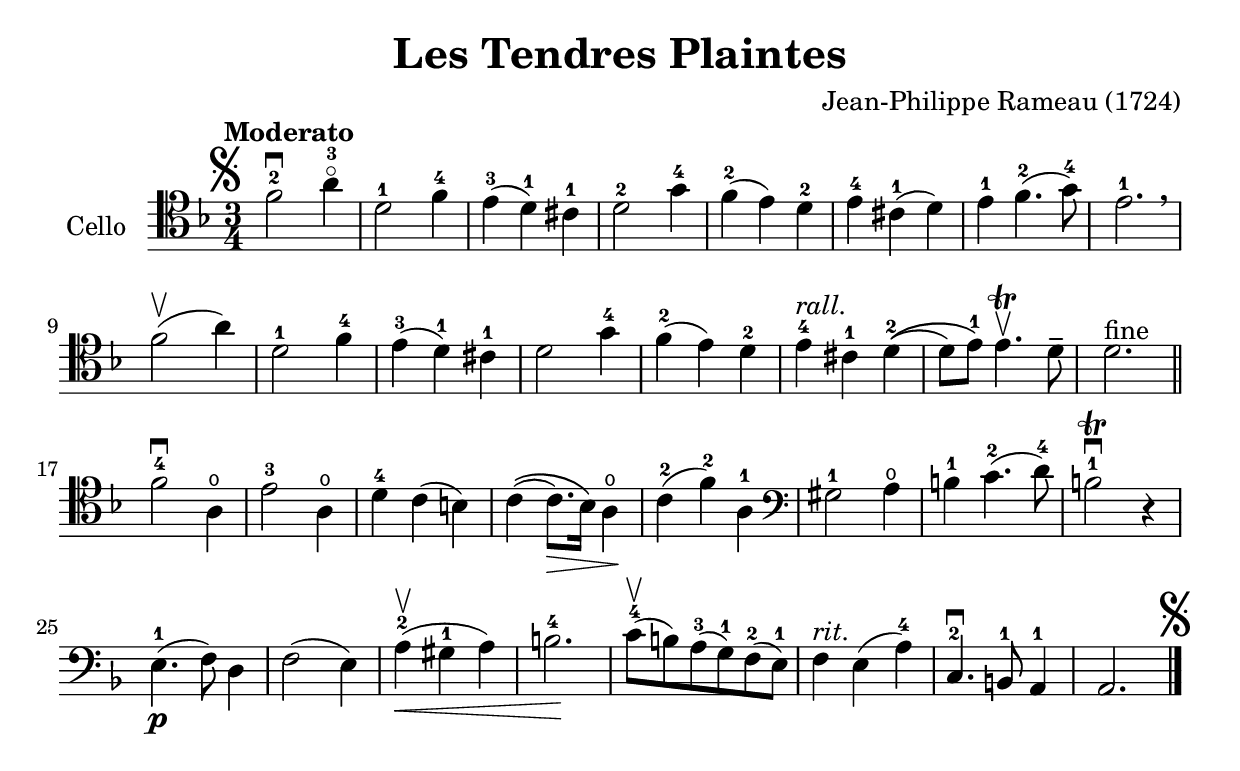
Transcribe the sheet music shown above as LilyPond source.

#(set-global-staff-size 23)

\version "2.18.2"
\header {
  title = "Les Tendres Plaintes"
  composer = "Jean-Philippe Rameau (1724)"
}

\score {
  \new Staff
   \with {instrumentName = #"Cello "}
   {
   \language "italiano"
   \override Hairpin.to-barline = ##f
   \tempo Moderato
   \time 3/4
   \key fa \major
   \clef tenor
   \mark\markup{\musicglyph #"scripts.segno"}
     fa'2-2\downbow la'4-3\flageolet                    % 1
   | re'2-1 fa'4-4                                      % 2
   | mi'4-3(re'4-1) dod'4-1                             % 3
   | re'2-2 sol'4-4                                     % 4
   | fa'4-2(mi'4) re'4-2                                % 5
   | mi'4-4 dod'4-1(re'4)                               % 6
   | mi'4-1 fa'4.-2(sol'8-4)                            % 7
   | mi'2.-1 \breathe                                   % 8
   | fa'2\upbow(la'4)                                   % 9
   | re'2-1 fa'4-4                                      % 10
   | mi'4-3(re'4-1) dod'4-1                             % 11
   | re'2 sol'4-4                                       % 12
   | fa'4-2(mi'4) re'4-2                                % 13
   | mi'4-4^\markup{\italic rall.} dod'4-1 re'4-2\((    % 14
   | re'8) mi'8-1\) mi'4.\trill\upbow re'8\tenuto       % 15
   | re'2.^\markup{fine} \bar "||"                      % 16
   | fa'2-4\downbow la4\open                            % 17
   | mi'2-3 la4\open                                    % 18
   | re'4-4 do'4(si4)                                   % 19
   | do'4\((do'8.\>) sib16\) la4\open\!                 % 20
   | do'4-2(fa'4-2) la4-1                               % 21
   \clef bass
   | sold2-1 la4\open                                   % 22
   | si4-1 do'4.-2(re'8-4)                              % 23
   | si2-1\trill\downbow r4                             % 24
   | mi4.-1\p(fa8) re4                                  % 25
   | fa2(mi4)                                           % 26
   | la4-2\upbow(\< sold4-1 la4)                        % 27
   | si2.-4\!                                           % 28
   | do'8-4\upbow(si8) la8-3(sol8-1) fa8-2(mi8-1)       % 29
   | fa4^\markup{\italic rit.} mi4(la4-4)               % 30
   | do4.-2\downbow si,8-1 la,4-1                       % 31
   | la,2.
     \mark\markup{\musicglyph #"scripts.segno"}         % 32
   \bar "|."
 }
}
